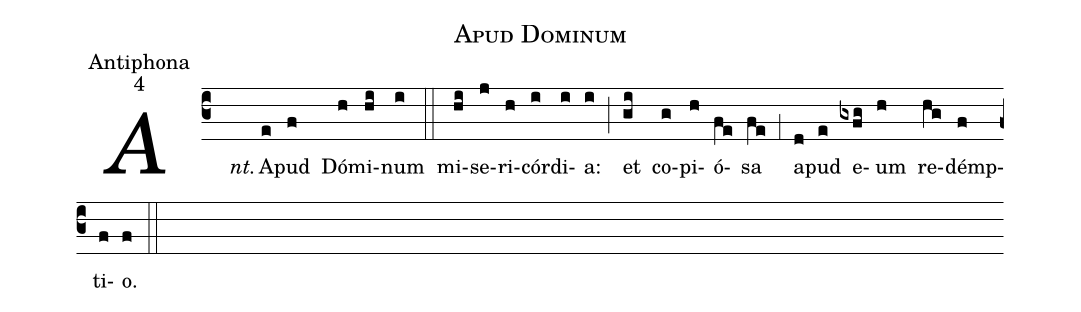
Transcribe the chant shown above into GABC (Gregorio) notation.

name:Apud Dominum;
office-part:Antiphona;
mode:4;
%%
(c3) <i>Ant.</i>() A(e)pud(f) Dó(h)mi(hi)num(i) (::)
mi(hi)se(j)ri(h)cór(i)di(i)a:(i) (;) et(gi) co(g)pi(h)ó(fe)sa(fe) (,1) a(d)pud(e) e(gxfg)um(h) re(hg)démp(f)ti(f)o.(f) (::)
